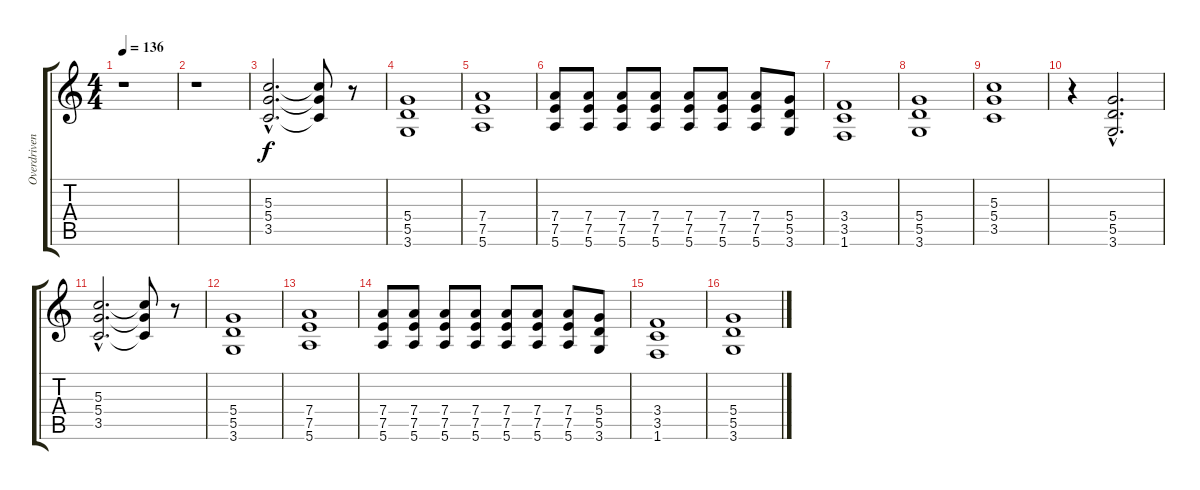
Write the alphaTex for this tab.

\track ("Overdriven guitar" "Overdriven") {instrument distortionguitar}
\staff {score tabs}
\tuning (E4 B3 G3 D3 A2 E2) {hide}
\ts (4 4)
\tempo 136
\clef g2
\ks c
r.1{dy f} |
r.1 |
(5.3{hac} 5.4{hac} 3.5{hac}).2{d} (5.3{t} 5.4{t} 3.5{t}).8 r.8 |
(5.4 5.5 3.6).1 |
(7.4 7.5 5.6).1 |
(7.4 7.5 5.6).8 (7.4 7.5 5.6).8 (7.4 7.5 5.6).8 (7.4 7.5 5.6).8 (7.4 7.5 5.6).8 (7.4 7.5 5.6).8 (7.4 7.5 5.6).8 (5.4 5.5 3.6).8 |
(3.4 3.5 1.6).1 |
(5.4 5.5 3.6).1 |
(5.3 5.4 3.5).1 |
r.4 (5.4{hac} 5.5{hac} 3.6{hac}).2{d} |
(5.3{hac} 5.4{hac} 3.5{hac}).2{d} (5.3{t} 5.4{t} 3.5{t}).8 r.8 |
(5.4 5.5 3.6).1 |
(7.4 7.5 5.6).1 |
(7.4 7.5 5.6).8 (7.4 7.5 5.6).8 (7.4 7.5 5.6).8 (7.4 7.5 5.6).8 (7.4 7.5 5.6).8 (7.4 7.5 5.6).8 (7.4 7.5 5.6).8 (5.4 5.5 3.6).8 |
(3.4 3.5 1.6).1 |
(5.4 5.5 3.6).1
